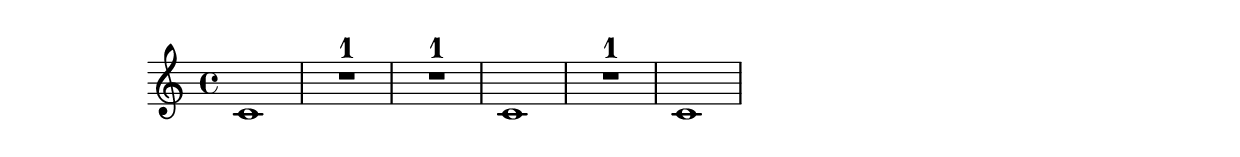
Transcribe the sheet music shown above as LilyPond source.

\relative c' { 
	%\compressFullBarRests
	\set restNumberThreshold = #0
	%\override MultiMeasureRest #'expand-limit = #1
	c1
	R1*2
	c1 
	R1
	c1
}
